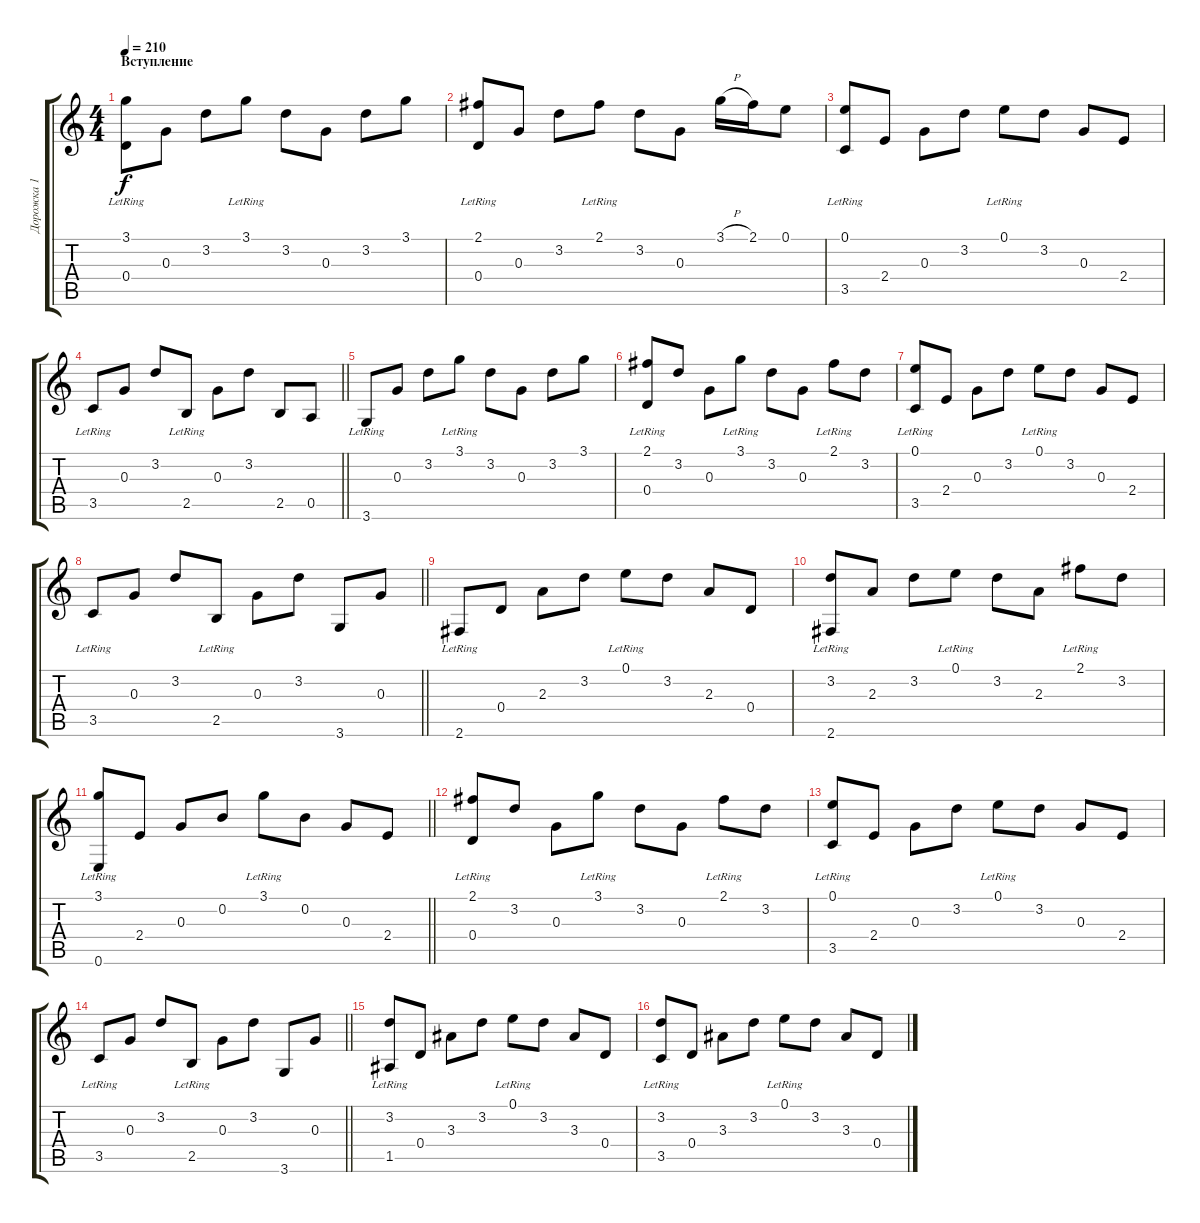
\track ("Дорожка 1" "Дорожка 1") {instrument acousticguitarnylon}
\staff {score tabs}
\tuning (E4 B3 G3 D3 A2 E2) {hide}
\ts (4 4)
\section ("" "Вступление")
\tempo 210
\clef g2
\ks c
(3.1{lr} 0.4{lr}).8{dy f instrument acousticguitarnylon} 0.3.8 3.2.8 3.1{lr}.8 3.2.8 0.3.8 3.2.8 3.1.8 |
(2.1{lr} 0.4{lr}).8 0.3.8 3.2.8 2.1{lr}.8 3.2.8 0.3.8 3.1{h}.16 2.1.16 0.1.8 |
(0.1{lr} 3.5{lr}).8 2.4.8 0.3.8 3.2.8 0.1{lr}.8 3.2.8 0.3.8 2.4.8 |
\barLineRight lightlight
3.5{lr}.8 0.3.8 3.2.8 2.5{lr}.8 0.3.8 3.2.8 2.5.8 0.5.8 |
3.6{lr}.8 0.3.8 3.2.8 3.1{lr}.8 3.2.8 0.3.8 3.2.8 3.1.8 |
(2.1{lr} 0.4{lr}).8 3.2.8 0.3.8 3.1{lr}.8 3.2.8 0.3.8 2.1{lr}.8 3.2.8 |
(0.1{lr} 3.5{lr}).8 2.4.8 0.3.8 3.2.8 0.1{lr}.8 3.2.8 0.3.8 2.4.8 |
\barLineRight lightlight
3.5{lr}.8 0.3.8 3.2.8 2.5{lr}.8 0.3.8 3.2.8 3.6.8 0.3.8 |
2.6{lr}.8 0.4.8 2.3.8 3.2.8 0.1{lr}.8 3.2.8 2.3.8 0.4.8 |
(3.2{lr} 2.6{lr}).8 2.3.8 3.2.8 0.1{lr}.8 3.2.8 2.3.8 2.1{lr}.8 3.2.8 |
\barLineRight lightlight
(3.1{lr} 0.6{lr}).8 2.4.8 0.3.8 0.2.8 3.1{lr}.8 0.2.8 0.3.8 2.4.8 |
(2.1{lr} 0.4{lr}).8 3.2.8 0.3.8 3.1{lr}.8 3.2.8 0.3.8 2.1{lr}.8 3.2.8 |
(0.1{lr} 3.5{lr}).8 2.4.8 0.3.8 3.2.8 0.1{lr}.8 3.2.8 0.3.8 2.4.8 |
\barLineRight lightlight
3.5{lr}.8 0.3.8 3.2.8 2.5{lr}.8 0.3.8 3.2.8 3.6.8 0.3.8 |
(3.2{lr} 1.5{lr}).8 0.4.8 3.3.8 3.2.8 0.1{lr}.8 3.2.8 3.3.8 0.4.8 |
(3.2{lr} 3.5{lr}).8 0.4.8 3.3.8 3.2.8 0.1{lr}.8 3.2.8 3.3.8 0.4.8
